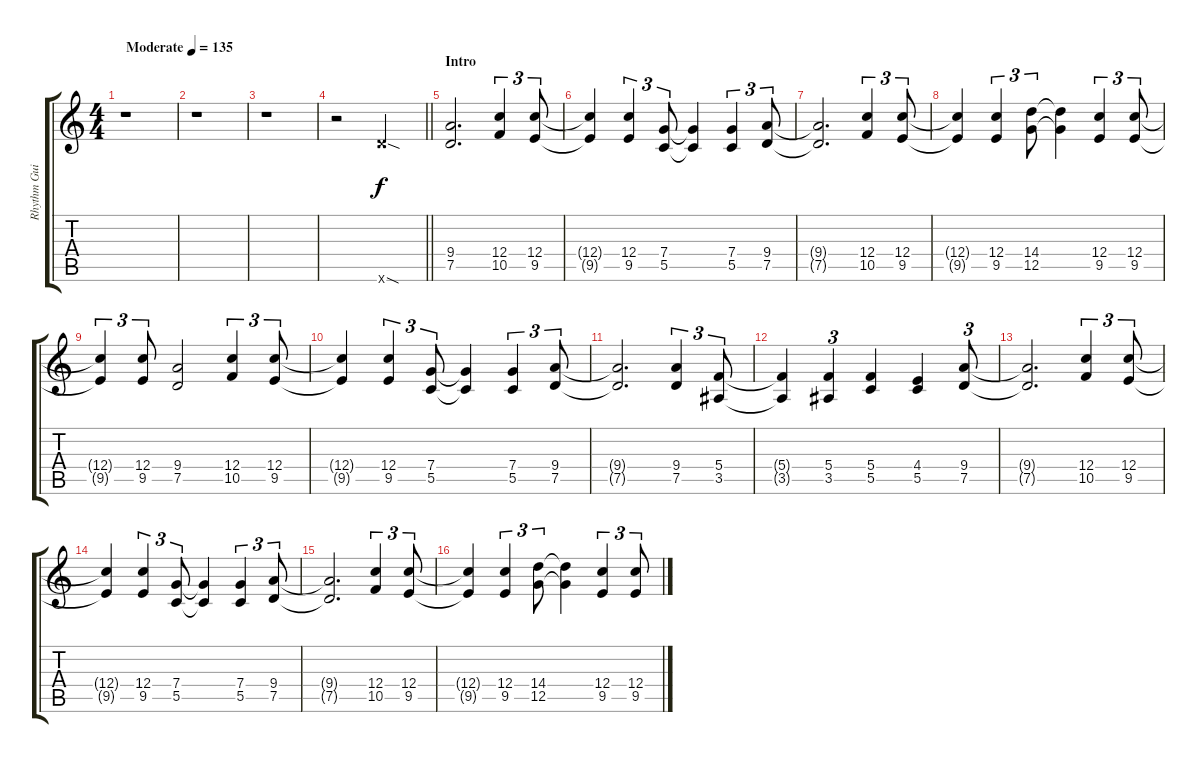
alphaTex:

\track ("Rhythm Guitar II" "Rhythm Gui") {instrument overdrivenguitar}
\staff {score tabs}
\tuning (D4 A3 F3 C3 G2 D2) {hide}
\ts (4 4)
\tempo (135 "Moderate")
\clef g2
\ks c
r.1{dy f instrument overdrivenguitar} |
r.1 |
r.1 |
\barLineRight lightlight
r.2 12.6{sod x}.2 |
\section ("" "Intro")
(9.4 7.5).2{d} (12.4 10.5).4{tu (3 2)} (12.4 9.5).8{tu (3 2)} |
(12.4{t} 9.5{t}).4 (12.4 9.5).4{tu (3 2)} (7.4 5.5).8{tu (3 2)} (7.4{t} 5.5{t}).4 (7.4 5.5).4{tu (3 2)} (9.4 7.5).8{tu (3 2)} |
(9.4{t} 7.5{t}).2{d} (12.4 10.5).4{tu (3 2)} (12.4 9.5).8{tu (3 2)} |
(12.4{t} 9.5{t}).4 (12.4 9.5).4{tu (3 2)} (14.4 12.5).8{tu (3 2)} (14.4{t} 12.5{t}).4 (12.4 9.5).4{tu (3 2)} (12.4 9.5).8{tu (3 2)} |
(12.4{t} 9.5{t}).4{tu (3 2)} (12.4 9.5).8{tu (3 2)} (9.4 7.5).2 (12.4 10.5).4{tu (3 2)} (12.4 9.5).8{tu (3 2)} |
(12.4{t} 9.5{t}).4 (12.4 9.5).4{tu (3 2)} (7.4 5.5).8{tu (3 2)} (7.4{t} 5.5{t}).4 (7.4 5.5).4{tu (3 2)} (9.4 7.5).8{tu (3 2)} |
(9.4{t} 7.5{t}).2{d} (9.4 7.5).4{tu (3 2)} (5.4 3.5).8{tu (3 2)} |
(5.4{t} 3.5{t}).4 (5.4 3.5).4{tu (3 2)} (5.4 5.5).4 (4.4 5.5).4 (9.4 7.5).8{tu (3 2)} |
(9.4{t} 7.5{t}).2{d} (12.4 10.5).4{tu (3 2)} (12.4 9.5).8{tu (3 2)} |
(12.4{t} 9.5{t}).4 (12.4 9.5).4{tu (3 2)} (7.4 5.5).8{tu (3 2)} (7.4{t} 5.5{t}).4 (7.4 5.5).4{tu (3 2)} (9.4 7.5).8{tu (3 2)} |
(9.4{t} 7.5{t}).2{d} (12.4 10.5).4{tu (3 2)} (12.4 9.5).8{tu (3 2)} |
(12.4{t} 9.5{t}).4 (12.4 9.5).4{tu (3 2)} (14.4 12.5).8{tu (3 2)} (14.4{t} 12.5{t}).4 (12.4 9.5).4{tu (3 2)} (12.4 9.5).8{tu (3 2)}
